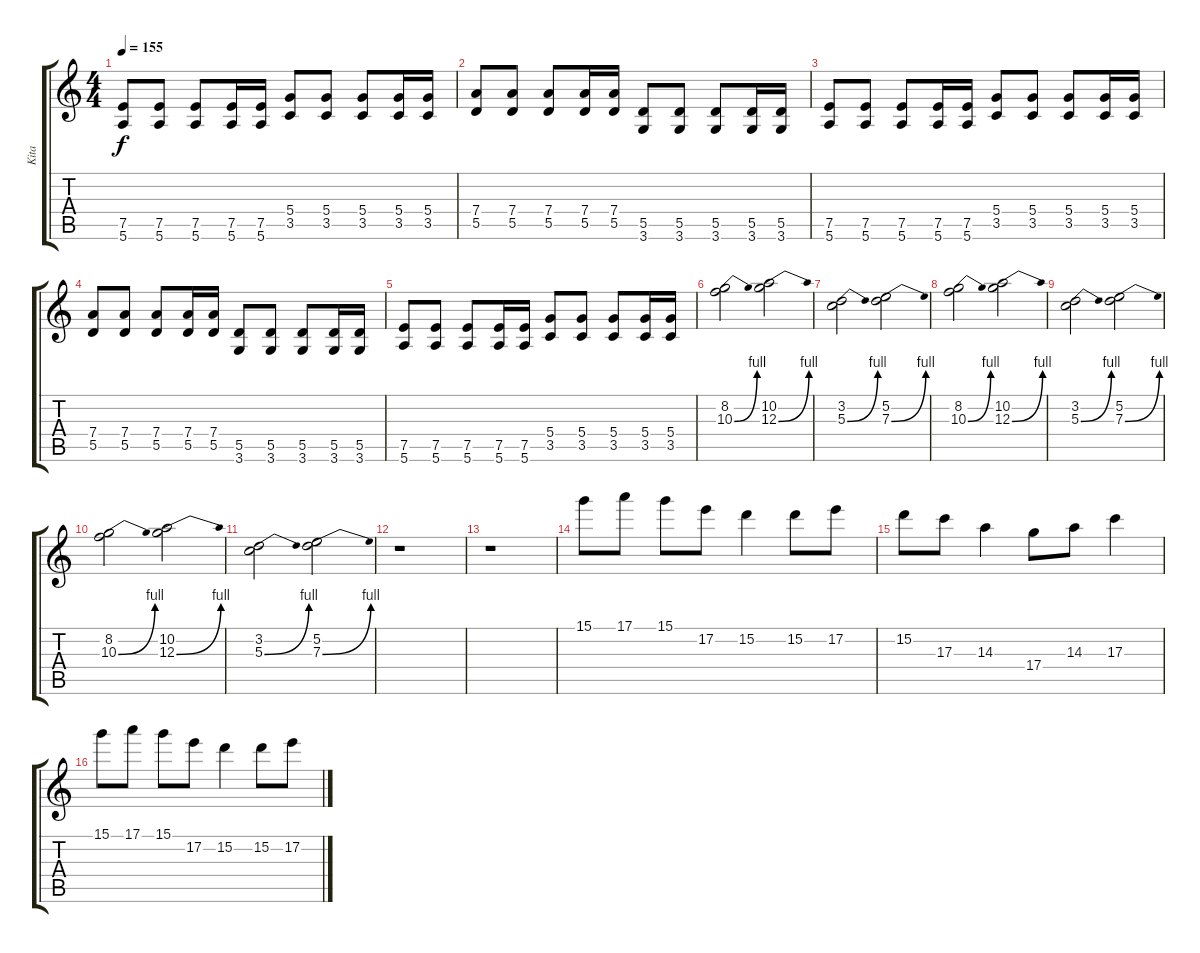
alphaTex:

\track ("Kita" "Kita") {instrument overdrivenguitar}
\staff {score tabs}
\tuning (E4 B3 G3 D3 A2 E2) {hide}
\ts (4 4)
\tempo 155
\clef g2
\ks c
(7.5 5.6).8{dy f} (7.5 5.6).8 (7.5 5.6).8 (7.5 5.6).16 (7.5 5.6).16 (5.4 3.5).8 (5.4 3.5).8 (5.4 3.5).8 (5.4 3.5).16 (5.4 3.5).16 |
(7.4 5.5).8 (7.4 5.5).8 (7.4 5.5).8 (7.4 5.5).16 (7.4 5.5).16 (5.5 3.6).8 (5.5 3.6).8 (5.5 3.6).8 (5.5 3.6).16 (5.5 3.6).16 |
(7.5 5.6).8 (7.5 5.6).8 (7.5 5.6).8 (7.5 5.6).16 (7.5 5.6).16 (5.4 3.5).8 (5.4 3.5).8 (5.4 3.5).8 (5.4 3.5).16 (5.4 3.5).16 |
(7.4 5.5).8 (7.4 5.5).8 (7.4 5.5).8 (7.4 5.5).16 (7.4 5.5).16 (5.5 3.6).8 (5.5 3.6).8 (5.5 3.6).8 (5.5 3.6).16 (5.5 3.6).16 |
(7.5 5.6).8 (7.5 5.6).8 (7.5 5.6).8 (7.5 5.6).16 (7.5 5.6).16 (5.4 3.5).8 (5.4 3.5).8 (5.4 3.5).8 (5.4 3.5).16 (5.4 3.5).16 |
(8.2 10.3{be (bend 0 0 60 4)}).2 (10.2 12.3{be (bend 0 0 60 4)}).2 |
(3.2 5.3{be (bend 0 0 60 4)}).2 (5.2 7.3{be (bend 0 0 60 4)}).2 |
(8.2 10.3{be (bend 0 0 60 4)}).2 (10.2 12.3{be (bend 0 0 60 4)}).2 |
(3.2 5.3{be (bend 0 0 60 4)}).2 (5.2 7.3{be (bend 0 0 60 4)}).2 |
(8.2 10.3{be (bend 0 0 60 4)}).2 (10.2 12.3{be (bend 0 0 60 4)}).2 |
(3.2 5.3{be (bend 0 0 60 4)}).2 (5.2 7.3{be (bend 0 0 60 4)}).2 |
r.1 |
r.1 |
15.1.8 17.1.8 15.1.8 17.2.8 15.2.4 15.2.8 17.2.8 |
15.2.8 17.3.8 14.3.4 17.4.8 14.3.8 17.3.4 |
15.1.8 17.1.8 15.1.8 17.2.8 15.2.4 15.2.8 17.2.8
